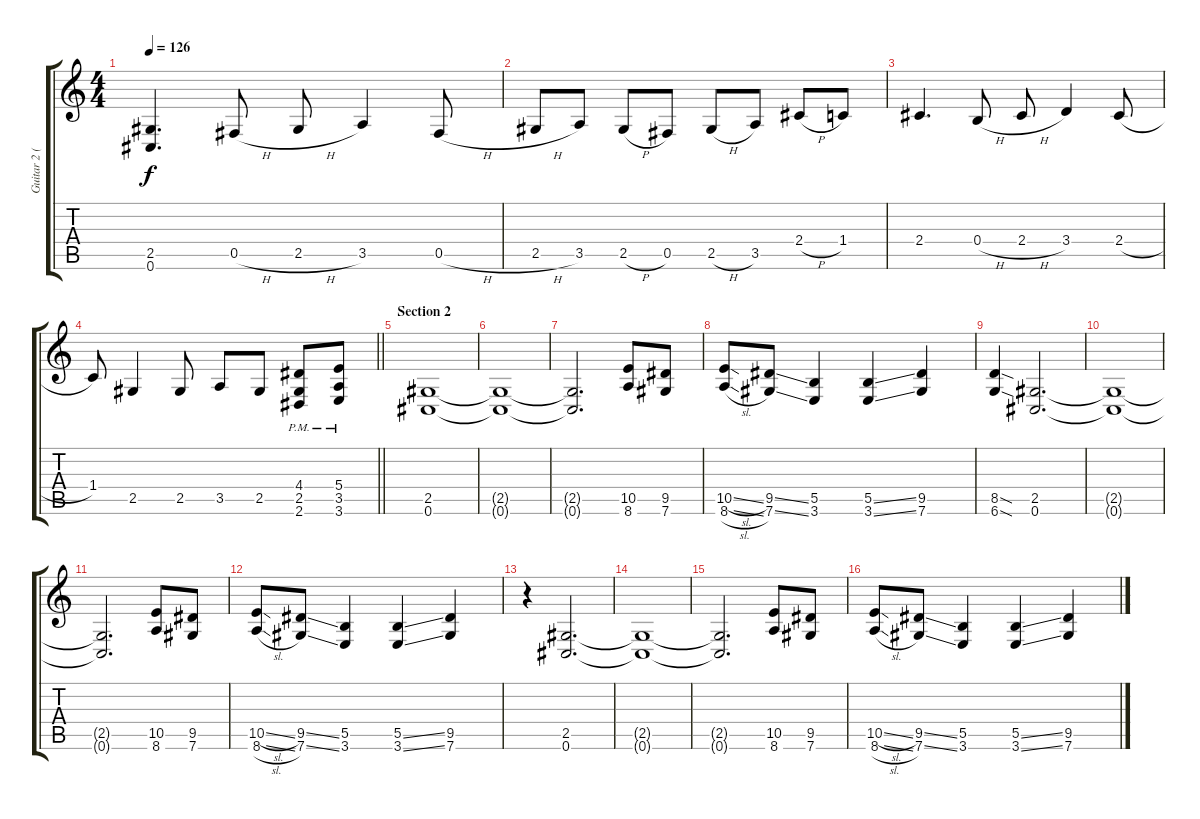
\track ("Guitar 2 (Distortion)" "Guitar 2 (") {instrument distortionguitar}
\staff {score tabs}
\tuning (Db4 Ab3 E3 B2 Gb2 Db2) {hide}
\ts (4 4)
\tempo 126
\clef g2
\ks c
(2.5 0.6).4{d dy f} 0.5{h}.8 2.5{h}.8 3.5.4 0.5{h}.8 |
2.5{h}.8 3.5.8 2.5{h}.8 0.5.8 2.5{h}.8 3.5.8 2.4{h}.8 1.4.8 |
2.4.4{d} 0.4{h}.8 2.4{h}.8 3.4.4 2.4{h}.8 |
\barLineRight lightlight
1.4.8 2.5.4 2.5.8 3.5.8 2.5.8 (4.4{pm} 2.5{pm} 2.6{pm}).8 (5.4{pm} 3.5{pm} 3.6{pm}).8 |
\section ("" "Section 2")
(2.5 0.6).1 |
(2.5{t} 0.6{t}).1 |
(2.5{t} 0.6{t}).2{d} (10.5 8.6).8 (9.5 7.6).8 |
(10.5{sl} 8.6{sl}).8 (9.5{ss} 7.6{ss}).8 (5.5 3.6).4 (5.5{ss} 3.6{ss}).4 (9.5 7.6).4 |
(8.5{sod} 6.6{sod}).4 (2.5 0.6).2{d} |
(2.5{t} 0.6{t}).1 |
(2.5{t} 0.6{t}).2{d} (10.5 8.6).8 (9.5 7.6).8 |
(10.5{sl} 8.6{sl}).8 (9.5{ss} 7.6{ss}).8 (5.5 3.6).4 (5.5{ss} 3.6{ss}).4 (9.5 7.6).4 |
r.4 (2.5 0.6).2{d} |
(2.5{t} 0.6{t}).1 |
(2.5{t} 0.6{t}).2{d} (10.5 8.6).8 (9.5 7.6).8 |
(10.5{sl} 8.6{sl}).8 (9.5{ss} 7.6{ss}).8 (5.5 3.6).4 (5.5{ss} 3.6{ss}).4 (9.5 7.6).4
